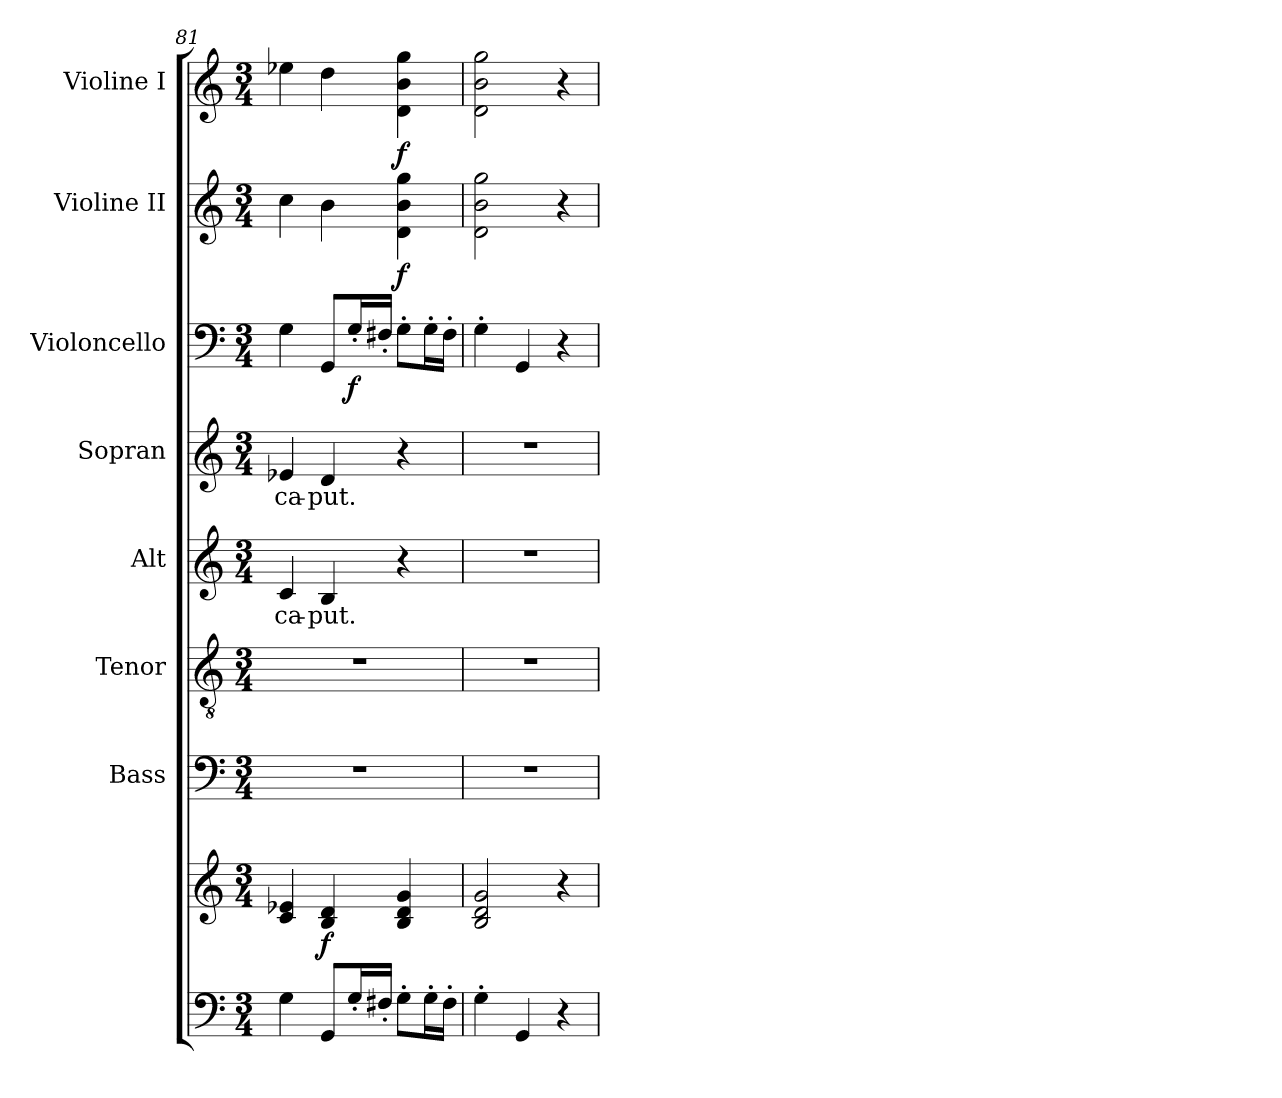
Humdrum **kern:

**kern	**kern	**dynam	**kern	**kern	**kern	**text	**kern	**text	**kern	**dynam	**kern	**dynam	**kern	**dynam
*part8	*part8	*part8	*part7	*part6	*part5	*part5	*part4	*part4	*part3	*part3	*part2	*part2	*part1	*part1
*staff9	*staff8	*staff8/9	*staff7	*staff6	*staff5	*staff5	*staff4	*staff4	*staff3	*staff3	*staff2	*staff2	*staff1	*staff1
*	*	*	*I"Bass	*I"Tenor	*I"Alt	*	*I"Sopran	*	*I"Violoncello	*	*I"Violine II	*	*I"Violine I	*
*	*	*	*I'B.	*I'T.	*I'A.	*	*I'S.	*	*I'Vc.	*	*I'Vl. II	*	*I'Vl. I	*
*clefF4	*clefG2	*	*clefF4	*clefGv2	*clefG2	*	*clefG2	*	*clefF4	*	*clefG2	*	*clefG2	*
*	*	*	*	*	*	*	*	*	*ITrd7c12	*	*	*	*	*
*k[]	*k[]	*	*k[]	*k[]	*k[]	*	*k[]	*	*k[]	*	*k[]	*	*k[]	*
*C:	*C:	*	*C:	*C:	*C:	*	*C:	*	*C:	*	*C:	*	*C:	*
*M3/4	*M3/4	*	*M3/4	*M3/4	*M3/4	*	*M3/4	*	*M3/4	*	*M3/4	*	*M3/4	*
=81	=81	=81	=81	=81	=81	=81	=81	=81	=81	=81	=81	=81	=81	=81
!	!	!	!	!	!	!LO:LY:b	!	!LO:LY:b	!	!	!	!	!	!
4G\	4c/ 4e-X/	.	2.r	2.r	4c/	ca-	4e-X/	ca-	4GG\	.	4cc\	.	4ee-X\	.
!	!	!LO:DY:b	!	!	!	!LO:LY:b	!	!LO:LY:b	!	!	!	!	!	!
8GG/L	4B/ 4d/	f	.	.	4B/	-put.	4d/	-put.	8GGG/L	.	4b\	.	4dd\	.
!	!	!	!	!	!	!	!	!	!	!LO:DY:b	!	!	!	!
16G'</L	.	.	.	.	.	.	.	.	16GG'</L	f	.	.	.	.
16F#i'</JJ	.	.	.	.	.	.	.	.	16FF#X'</JJ	.	.	.	.	.
!	!	!	!	!	!	!	!	!	!	!	!	!LO:DY:b	!	!LO:DY:b
8G'>\L	4B/ 4d/ 4g/	.	.	.	4r	.	4r	.	8GG'>\L	.	4d\ 4b\ 4gg\	f	4d\ 4b\ 4gg\	f
16G'>\L	.	.	.	.	.	.	.	.	16GG'>\L	.	.	.	.	.
16F#'>\JJ	.	.	.	.	.	.	.	.	16FF#'>\JJ	.	.	.	.	.
=82	=82	=82	=82	=82	=82	=82	=82	=82	=82	=82	=82	=82	=82	=82
4G'>\	2B/ 2d/ 2g/	.	2.r	2.r	2.r	.	2.r	.	4GG'>\	.	2d\ 2b\ 2gg\	.	2d\ 2b\ 2gg\	.
4GG/	.	.	.	.	.	.	.	.	4GGG/	.	.	.	.	.
4r	4r	.	.	.	.	.	.	.	4r	.	4r	.	4r	.
=	=	=	=	=	=	=	=	=	=	=	=	=	=	=
*-	*-	*-	*-	*-	*-	*-	*-	*-	*-	*-	*-	*-	*-	*-
